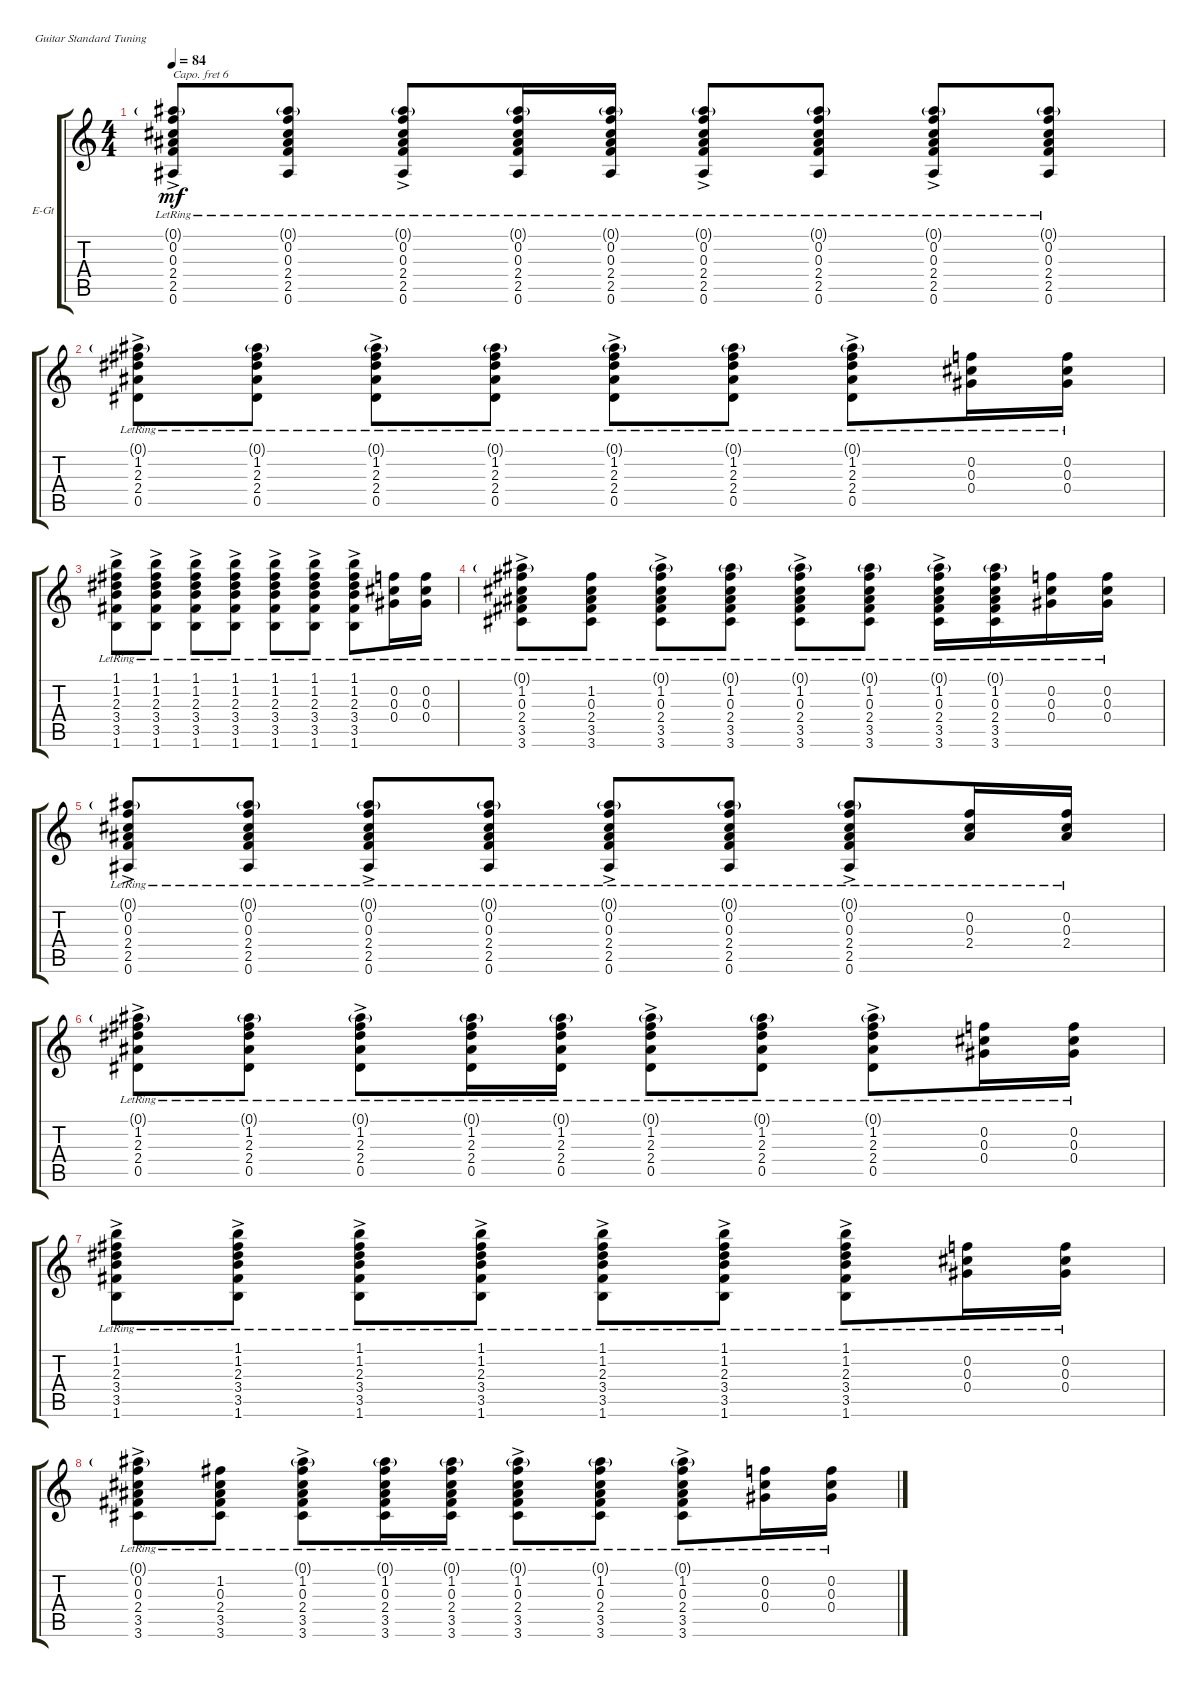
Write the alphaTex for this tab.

\defaultSystemsLayout 4
\bracketExtendMode groupsimilarinstruments
\firstSystemTrackNameOrientation horizontal
\otherSystemsTrackNameOrientation horizontal
\track ("Gtr. 1 (clean)" "E-Gt") {instrument electricguitarclean}
\staff {score tabs}
\capo 6
\tuning (E4 B3 G3 D3 A2 E2)
\ts (4 4)
\tempo 84
\clef g2
\ks c
(2.5{lr} 2.4{lr} 0.3{lr} 0.6{ac lr} 0.2{lr} 0.1{g}).8{dy mf} (0.6{lr} 2.5{lr} 2.4{lr} 0.3 0.2 0.1{g}).8 (2.5{lr} 2.4{lr} 0.3{lr} 0.6{ac lr} 0.2{lr} 0.1{g}).8 (0.6{lr} 2.5{lr} 2.4{lr} 0.3 0.2 0.1{g}).16 (0.6{lr} 2.5{lr} 2.4{lr} 0.3 0.2 0.1{g}).16 (2.5{lr} 2.4{lr} 0.3{lr} 0.6{ac lr} 0.2{lr} 0.1{g}).8 (0.6{lr} 2.5{lr} 2.4{lr} 0.3 0.2 0.1{g}).8 (2.5{lr} 2.4{lr} 0.3{lr} 0.6{ac lr} 0.2{lr} 0.1{g}).8 (0.6{lr} 2.5{lr} 2.4{lr} 0.3 0.2 0.1{g}).8 |
(0.5{ac lr} 2.4{lr} 2.3{lr} 1.2{lr} 0.1{g}).8 (0.5{lr} 2.4{lr} 2.3{lr} 1.2{lr} 0.1{g}).8 (0.5{ac lr} 2.4{lr} 2.3{lr} 1.2{lr} 0.1{g}).8 (0.5{lr} 2.4{lr} 2.3{lr} 1.2{lr} 0.1{g}).8 (0.5{ac lr} 2.4{lr} 2.3{lr} 1.2{lr} 0.1{g}).8 (0.5{lr} 2.4{lr} 2.3{lr} 1.2{lr} 0.1{g}).8 (0.5{ac lr} 2.4{lr} 2.3{lr} 1.2{lr} 0.1{g}).8 (0.4{lr} 0.3{lr} 0.2).16 (0.4{lr} 0.3{lr} 0.2).16 |
(1.6{ac lr} 3.5{lr} 3.4{lr} 2.3{lr} 1.1 1.2).8 (1.6{ac lr} 3.5{lr} 3.4{lr} 2.3{lr} 1.1 1.2).8 (1.6{ac lr} 3.5{lr} 3.4{lr} 2.3{lr} 1.1 1.2).8 (1.6{ac lr} 3.5{lr} 3.4{lr} 2.3{lr} 1.1 1.2).8 (1.6{ac lr} 3.5{lr} 3.4{lr} 2.3{lr} 1.1 1.2).8 (1.6{ac lr} 3.5{lr} 3.4{lr} 2.3{lr} 1.1 1.2).8 (1.6{ac lr} 3.5{lr} 3.4{lr} 2.3{lr} 1.1 1.2).8 (0.4{lr} 0.3{lr} 0.2).16 (0.4{lr} 0.3{lr} 0.2).16 |
(3.6{ac lr} 3.5{lr} 2.4{lr} 0.3{lr} 1.2{lr} 0.1{g}).8 (3.6{lr} 3.5{lr} 2.4{lr} 0.3{lr} 1.2{lr}).8 (3.6{ac lr} 3.5{lr} 2.4{lr} 0.3{lr} 1.2{lr} 0.1{g}).8 (3.6{lr} 3.5{lr} 2.4{lr} 0.3{lr} 1.2{lr} 0.1{g}).8 (3.6{ac lr} 3.5{lr} 2.4{lr} 0.3{lr} 1.2{lr} 0.1{g}).8 (3.6{lr} 3.5{lr} 2.4{lr} 0.3{lr} 1.2{lr} 0.1{g}).8 (3.6{ac lr} 3.5{lr} 2.4{lr} 0.3{lr} 1.2{lr} 0.1{g}).16 (3.6{lr} 3.5{lr} 2.4{lr} 0.3{lr} 1.2{lr} 0.1{g}).16 (0.4{lr} 0.3{lr} 0.2).16 (0.4{lr} 0.3{lr} 0.2).16 |
(2.5{lr} 2.4{lr} 0.3{lr} 0.6{ac lr} 0.2{lr} 0.1{g}).8 (0.6{lr} 2.5{lr} 2.4{lr} 0.3 0.2 0.1{g}).8 (2.5{lr} 2.4{lr} 0.3{lr} 0.6{ac lr} 0.2{lr} 0.1{g}).8 (0.6{lr} 2.5{lr} 2.4{lr} 0.3 0.2 0.1{g}).8 (2.5{lr} 2.4{lr} 0.3{lr} 0.6{ac lr} 0.2{lr} 0.1{g}).8 (0.6{lr} 2.5{lr} 2.4{lr} 0.3 0.2 0.1{g}).8 (2.5{lr} 2.4{lr} 0.3{lr} 0.6{ac lr} 0.2{lr} 0.1{g}).8 (2.4{lr} 0.3{lr} 0.2).16 (2.4{lr} 0.3{lr} 0.2).16 |
(0.5{ac lr} 2.4{lr} 2.3{lr} 1.2{lr} 0.1{g}).8 (0.5{lr} 2.4{lr} 2.3{lr} 1.2{lr} 0.1{g}).8 (0.5{ac lr} 2.4{lr} 2.3{lr} 1.2{lr} 0.1{g}).8 (0.5{lr} 2.4{lr} 2.3{lr} 1.2{lr} 0.1{g}).16 (0.5{lr} 2.4{lr} 2.3{lr} 1.2{lr} 0.1{g}).16 (0.5{ac lr} 2.4{lr} 2.3{lr} 1.2{lr} 0.1{g}).8 (0.5{lr} 2.4{lr} 2.3{lr} 1.2{lr} 0.1{g}).8 (0.5{ac lr} 2.4{lr} 2.3{lr} 1.2{lr} 0.1{g}).8 (0.4{lr} 0.3{lr} 0.2).16 (0.4{lr} 0.3{lr} 0.2).16 |
(1.6{ac lr} 3.5{lr} 3.4{lr} 2.3{lr} 1.1 1.2).8 (1.6{ac lr} 3.5{lr} 3.4{lr} 2.3{lr} 1.1 1.2).8 (1.6{ac lr} 3.5{lr} 3.4{lr} 2.3{lr} 1.1 1.2).8 (1.6{ac lr} 3.5{lr} 3.4{lr} 2.3{lr} 1.1 1.2).8 (1.6{ac lr} 3.5{lr} 3.4{lr} 2.3{lr} 1.1 1.2).8 (1.6{ac lr} 3.5{lr} 3.4{lr} 2.3{lr} 1.1 1.2).8 (1.6{ac lr} 3.5{lr} 3.4{lr} 2.3{lr} 1.1 1.2).8 (0.4{lr} 0.3{lr} 0.2).16 (0.4{lr} 0.3{lr} 0.2).16 |
(3.6{ac lr} 3.5{lr} 2.4{lr} 0.3{lr} 0.2{lr} 0.1{g}).8 (3.6{lr} 3.5{lr} 2.4{lr} 0.3{lr} 1.2{lr}).8 (3.6{ac lr} 3.5{lr} 2.4{lr} 0.3{lr} 1.2{lr} 0.1{g}).8 (3.6{lr} 3.5{lr} 2.4{lr} 0.3{lr} 1.2{lr} 0.1{g}).16 (3.6{lr} 3.5{lr} 2.4{lr} 0.3{lr} 1.2{lr} 0.1{g}).16 (3.6{ac lr} 3.5{lr} 2.4{lr} 0.3{lr} 1.2{lr} 0.1{g}).8 (3.6{lr} 3.5{lr} 2.4{lr} 0.3{lr} 1.2{lr} 0.1{g}).8 (3.6{ac lr} 3.5{lr} 2.4{lr} 0.3{lr} 1.2{lr} 0.1{g}).8 (0.4{lr} 0.3{lr} 0.2).16 (0.4{lr} 0.3{lr} 0.2).16
